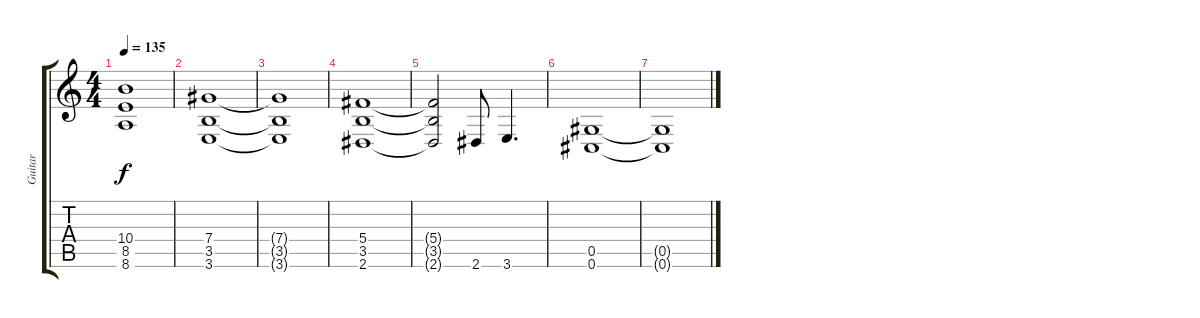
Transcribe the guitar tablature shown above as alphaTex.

\track ("Guitar" "Guitar") {instrument distortionguitar}
\staff {score tabs}
\tuning (Eb4 Bb3 Gb3 Db3 Ab2 Db2) {hide}
\ts (4 4)
\tempo 135
\clef g2
\ks c
(10.4{t} 8.5{t} 8.6{t}).1{dy f} |
(7.4 3.5 3.6).1 |
(7.4{t} 3.5{t} 3.6{t}).1 |
(5.4 3.5 2.6).1 |
(5.4{t} 3.5{t} 2.6{t}).2 2.6.8 3.6.4{d} |
(0.5 0.6).1{volume 0} |
(0.5{t} 0.6{t}).1
